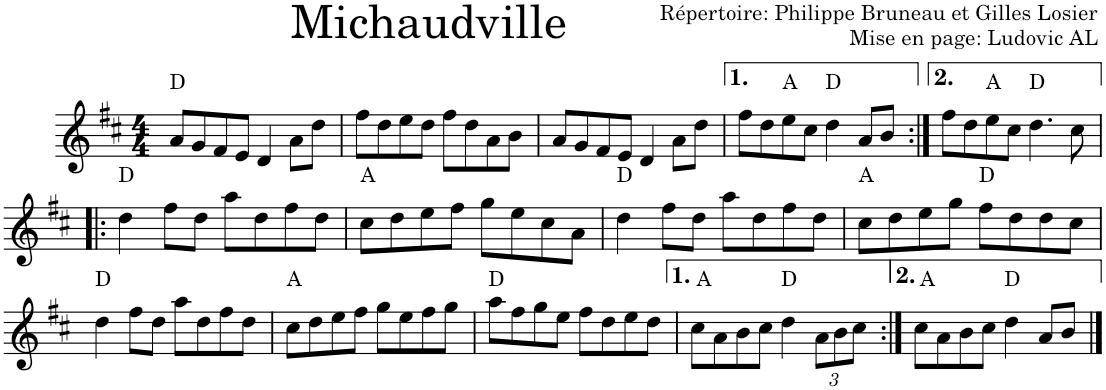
**kern	**harte
*part1	*part1
*staff1	*
*I"Voice	*
*I'V	*
*clefG2	*
*k[f#c#]	*
*M4/4	*
=1	=1
8a/L	D:maj
8g/	.
8f#/	.
8e/J	.
4d/	.
8a\L	.
8dd\J	.
=2	=2
8ff#\L	.
8dd\	.
8ee\	.
8dd\J	.
8ff#\L	.
8dd\	.
8a\	.
8b\J	.
=3	=3
8a/L	.
8g/	.
8f#/	.
8e/J	.
4d/	.
8a\L	.
8dd\J	.
=4	=4
8ff#\L	.
8dd\	.
8ee\	A:maj
8cc#\J	.
4dd\	D:maj
8a/L	.
8b/J	.
=5:|!	=5:|!
8ff#\L	.
8dd\	.
8ee\	A:maj
8cc#\J	.
4.dd\	D:maj
8cc#\	.
!!LO:LB:g=z
=6!|:	=6!|:
4dd\	D:maj
8ff#\L	.
8dd\J	.
8aa\L	.
8dd\	.
8ff#\	.
8dd\J	.
=7	=7
8cc#\L	A:maj
8dd\	.
8ee\	.
8ff#\J	.
8gg\L	.
8ee\	.
8cc#\	.
8a\J	.
=8	=8
4dd\	D:maj
8ff#\L	.
8dd\J	.
8aa\L	.
8dd\	.
8ff#\	.
8dd\J	.
=9	=9
8cc#\L	A:maj
8dd\	.
8ee\	.
8gg\J	.
8ff#\L	D:maj
8dd\	.
8dd\	.
8cc#\J	.
!!LO:LB:g=z
=10	=10
4dd\	D:maj
8ff#\L	.
8dd\J	.
8aa\L	.
8dd\	.
8ff#\	.
8dd\J	.
=11	=11
8cc#\L	A:maj
8dd\	.
8ee\	.
8ff#\J	.
8gg\L	.
8ee\	.
8ff#\	.
8gg\J	.
=12	=12
8aa\L	D:maj
8ff#\	.
8gg\	.
8ee\J	.
8ff#\L	.
8dd\	.
8ee\	.
8dd\J	.
=13	=13
8cc#\L	A:maj
8a\	.
8b\	.
8cc#\J	.
4dd\	D:maj
*Xbrackettup	*
12a\L	.
12b\	.
12cc#\J	.
=14:|!	=14:|!
8cc#\L	A:maj
8a\	.
8b\	.
8cc#\J	.
4dd\	D:maj
8a/L	.
8b/J	.
==	==
*-	*-
